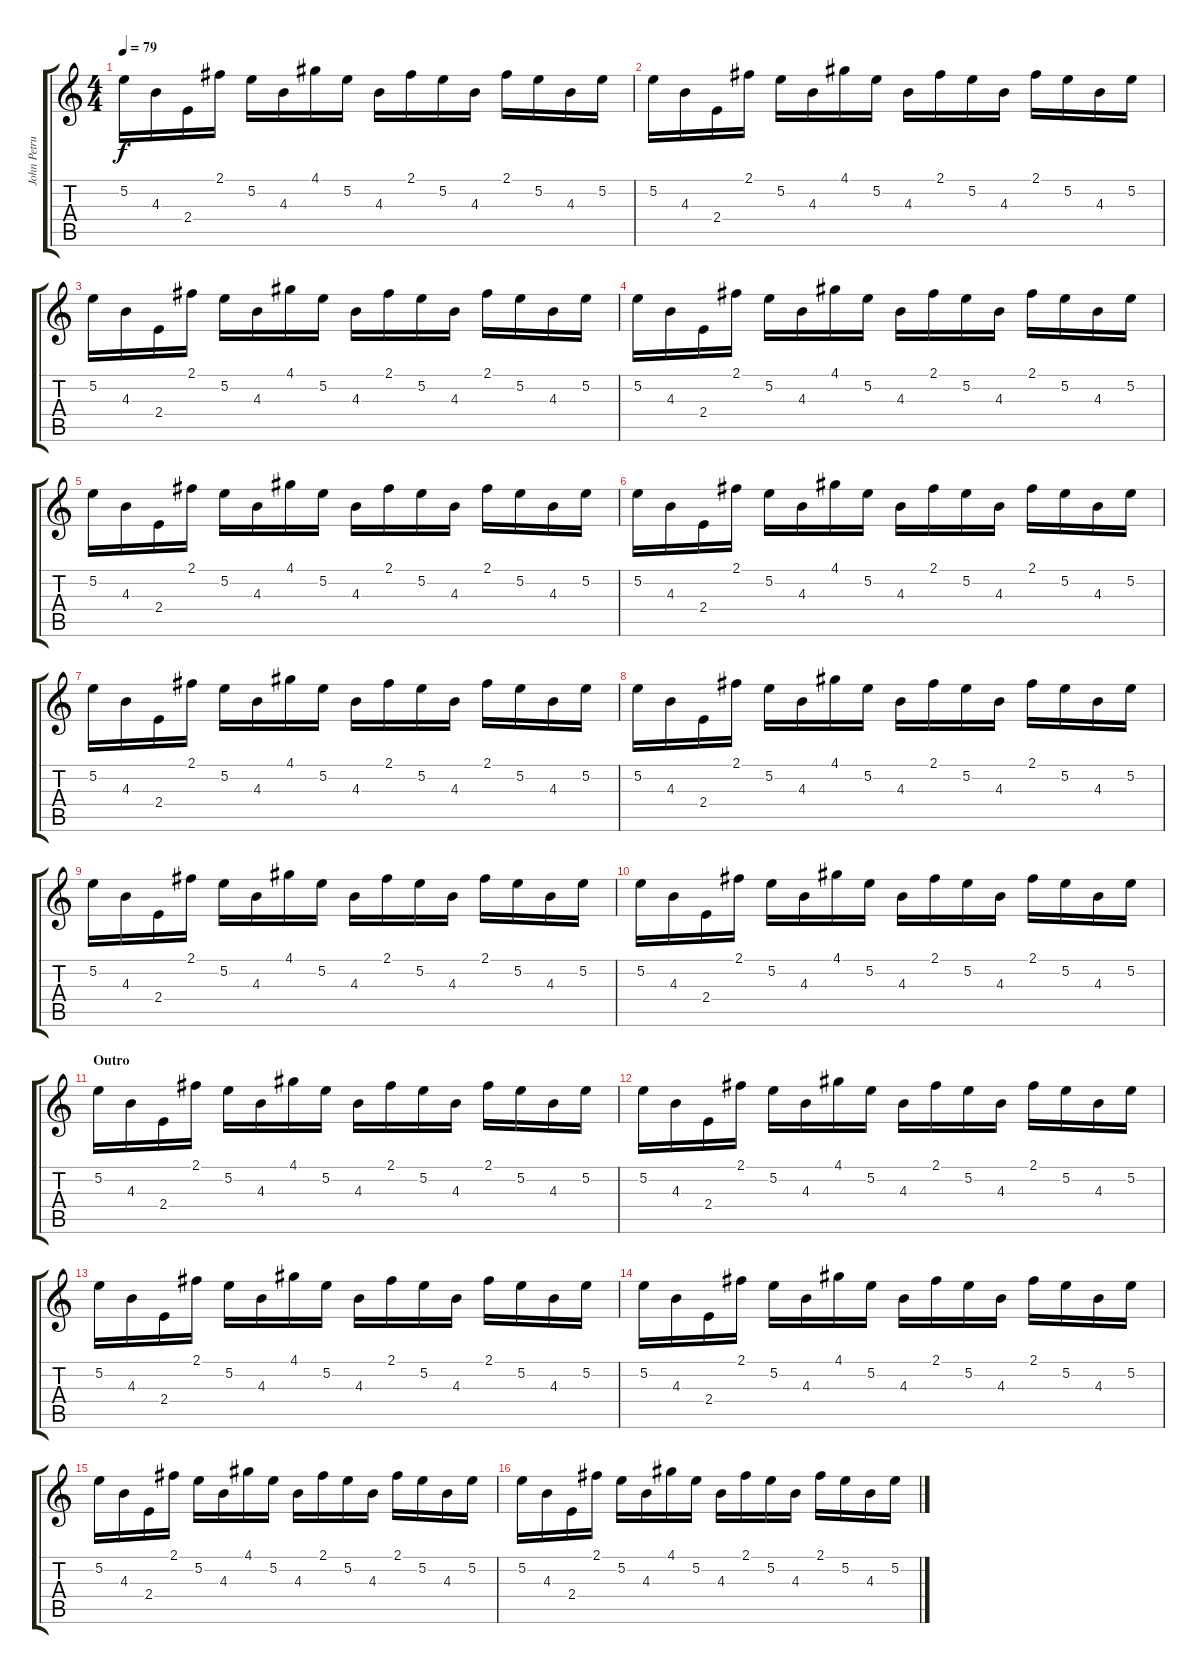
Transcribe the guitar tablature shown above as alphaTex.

\track ("John Petrucci" "John Petru") {instrument electricguitarclean}
\staff {score tabs}
\tuning (E4 B3 G3 D3 A2 E2) {hide}
\ts (4 4)
\tempo 79
\clef g2
\ks c
5.2.16{dy f} 4.3.16 2.4.16 2.1.16 5.2.16 4.3.16 4.1.16 5.2.16 4.3.16 2.1.16 5.2.16 4.3.16 2.1.16 5.2.16 4.3.16 5.2.16 |
5.2.16 4.3.16 2.4.16 2.1.16 5.2.16 4.3.16 4.1.16 5.2.16 4.3.16 2.1.16 5.2.16 4.3.16 2.1.16 5.2.16 4.3.16 5.2.16 |
5.2.16 4.3.16 2.4.16 2.1.16 5.2.16 4.3.16 4.1.16 5.2.16 4.3.16 2.1.16 5.2.16 4.3.16 2.1.16 5.2.16 4.3.16 5.2.16 |
5.2.16 4.3.16 2.4.16 2.1.16 5.2.16 4.3.16 4.1.16 5.2.16 4.3.16 2.1.16 5.2.16 4.3.16 2.1.16 5.2.16 4.3.16 5.2.16 |
5.2.16 4.3.16 2.4.16 2.1.16 5.2.16 4.3.16 4.1.16 5.2.16 4.3.16 2.1.16 5.2.16 4.3.16 2.1.16 5.2.16 4.3.16 5.2.16 |
5.2.16 4.3.16 2.4.16 2.1.16 5.2.16 4.3.16 4.1.16 5.2.16 4.3.16 2.1.16 5.2.16 4.3.16 2.1.16 5.2.16 4.3.16 5.2.16 |
5.2.16 4.3.16 2.4.16 2.1.16 5.2.16 4.3.16 4.1.16 5.2.16 4.3.16 2.1.16 5.2.16 4.3.16 2.1.16 5.2.16 4.3.16 5.2.16 |
5.2.16 4.3.16 2.4.16 2.1.16 5.2.16 4.3.16 4.1.16 5.2.16 4.3.16 2.1.16 5.2.16 4.3.16 2.1.16 5.2.16 4.3.16 5.2.16 |
5.2.16 4.3.16 2.4.16 2.1.16 5.2.16 4.3.16 4.1.16 5.2.16 4.3.16 2.1.16 5.2.16 4.3.16 2.1.16 5.2.16 4.3.16 5.2.16 |
5.2.16 4.3.16 2.4.16 2.1.16 5.2.16 4.3.16 4.1.16 5.2.16 4.3.16 2.1.16 5.2.16 4.3.16 2.1.16 5.2.16 4.3.16 5.2.16 |
\section ("" "Outro")
5.2.16 4.3.16 2.4.16 2.1.16 5.2.16 4.3.16 4.1.16 5.2.16 4.3.16 2.1.16 5.2.16 4.3.16 2.1.16 5.2.16 4.3.16 5.2.16 |
5.2.16 4.3.16 2.4.16 2.1.16 5.2.16 4.3.16 4.1.16 5.2.16 4.3.16 2.1.16 5.2.16 4.3.16 2.1.16 5.2.16 4.3.16 5.2.16 |
5.2.16 4.3.16 2.4.16 2.1.16 5.2.16 4.3.16 4.1.16 5.2.16 4.3.16 2.1.16 5.2.16 4.3.16 2.1.16 5.2.16 4.3.16 5.2.16 |
5.2.16 4.3.16 2.4.16 2.1.16 5.2.16 4.3.16 4.1.16 5.2.16 4.3.16 2.1.16 5.2.16 4.3.16 2.1.16 5.2.16 4.3.16 5.2.16 |
5.2.16 4.3.16 2.4.16 2.1.16 5.2.16 4.3.16 4.1.16 5.2.16 4.3.16 2.1.16 5.2.16 4.3.16 2.1.16 5.2.16 4.3.16 5.2.16 |
5.2.16 4.3.16 2.4.16 2.1.16 5.2.16 4.3.16 4.1.16 5.2.16 4.3.16 2.1.16 5.2.16 4.3.16 2.1.16 5.2.16 4.3.16 5.2.16
